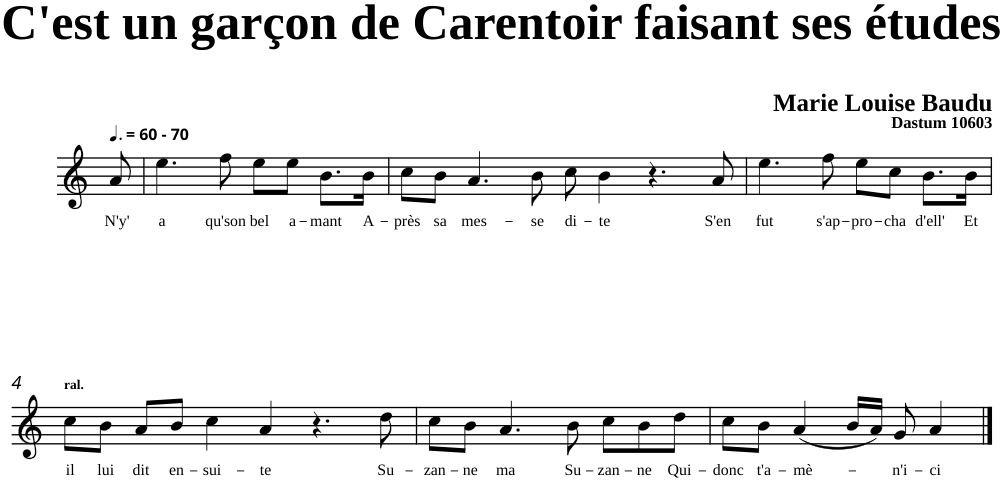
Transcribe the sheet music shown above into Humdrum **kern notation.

**kern	**text
*part1	*part1
*staff1	*staff1
*clefG2	*
*k[]	*
=	=
!LO:TX:a:B:t=- 70	!
!	!LO:LY:b
8a/	N'y'
=1	=1
!	!LO:LY:b
4.ee\	a
!	!LO:LY:b
8ff\	qu'son
!	!LO:LY:b
8ee\L	bel
!	!LO:LY:b
8ee\J	a-
!	!LO:LY:b
8.b\L	-mant
!	!LO:LY:b
16b\Jk	A-
=2	=2
!	!LO:LY:b
8cc\L	-près
!	!LO:LY:b
8b\J	sa
!	!LO:LY:b
4.a/	mes-
!	!LO:LY:b
8b\	-se
!	!LO:LY:b
8cc\	di-
!	!LO:LY:b
[8b\	-te
8ryy	.
4.r	.
!	!LO:LY:b
8a/	S'en
=3	=3
!	!LO:LY:b
4.ee\	fut
8b\]	.
!	!LO:LY:b
8ff\	s'ap-
!	!LO:LY:b
8ee\L	-pro-
!	!LO:LY:b
8cc\J	-cha
!	!LO:LY:b
8.b\L	d'ell'
!	!LO:LY:b
16b\Jk	Et
!!LO:LB:g=z
=4	=4
!LO:TX:a:B:t=ral.	!
!	!LO:LY:b
8cc\L	il
!	!LO:LY:b
8b\J	lui
!	!LO:LY:b
8a/L	dit
!	!LO:LY:b
8b/J	en-
!	!LO:LY:b
4cc\	-sui-
!	!LO:LY:b
4a/	-te
4.r	.
!	!LO:LY:b
8dd\	Su-
=5	=5
!	!LO:LY:b
8cc\L	-zan-
!	!LO:LY:b
8b\J	-ne
!	!LO:LY:b
4.a/	ma
!	!LO:LY:b
8b\	Su-
!	!LO:LY:b
8cc\L	-zan-
!	!LO:LY:b
8b\	-ne
!	!LO:LY:b
8dd\J	Qui-
=6	=6
!	!LO:LY:b
8cc\L	-donc
!	!LO:LY:b
8b\J	t'a-
!	!LO:LY:b
(<4a/	-mè-
16b/LL	.
16a/JJ)	.
!	!LO:LY:b
8g/	-n'i-
!	!LO:LY:b
4a/	-ci
==	==
*-	*-
